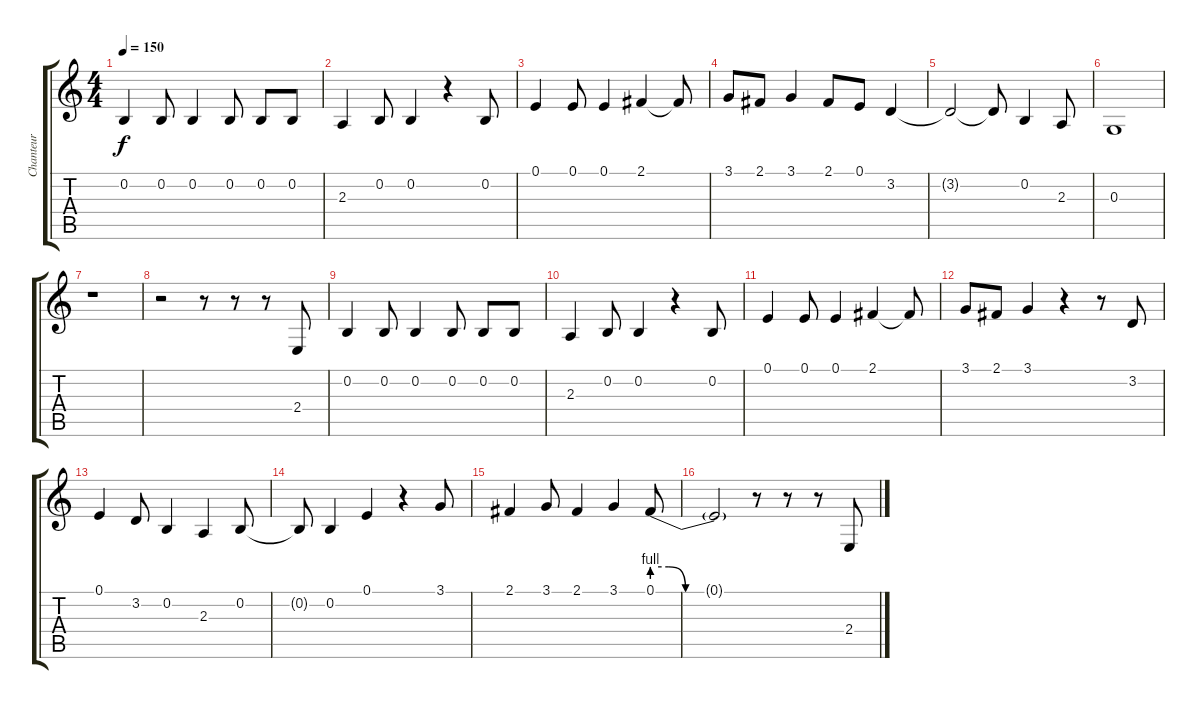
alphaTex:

\track ("Chanteur" "Chanteur") {instrument harmonica}
\staff {score tabs}
\tuning (E4 B3 G3 D3 A2 E2) {hide}
\ts (4 4)
\tempo 150
\clef g2
\ks c
0.2.4{dy f} 0.2.8 0.2.4 0.2.8 0.2.8 0.2.8 |
2.3.4 0.2.8 0.2.4 r.4 0.2.8 |
0.1.4 0.1.8 0.1.4 2.1.4 2.1{t}.8 |
3.1.8 2.1.8 3.1.4 2.1.8 0.1.8 3.2.4 |
3.2{t}.2 3.2{t}.8 0.2.4 2.3.8 |
0.3.1 |
r.1 |
r.2 r.8 r.8 r.8 2.4.8 |
0.2.4 0.2.8 0.2.4 0.2.8 0.2.8 0.2.8 |
2.3.4 0.2.8 0.2.4 r.4 0.2.8 |
0.1.4 0.1.8 0.1.4 2.1.4 2.1{t}.8 |
3.1.8 2.1.8 3.1.4 r.4 r.8 3.2.8 |
0.1.4 3.2.8 0.2.4 2.3.4 0.2.8 |
0.2{t}.8 0.2.4 0.1.4 r.4 3.1.8 |
2.1.4 3.1.8 2.1.4 3.1.4 0.1{be (custom 0 4 10 4 20 0 60 0)}.8 |
0.1{t}.2 r.8 r.8 r.8 2.4.8
